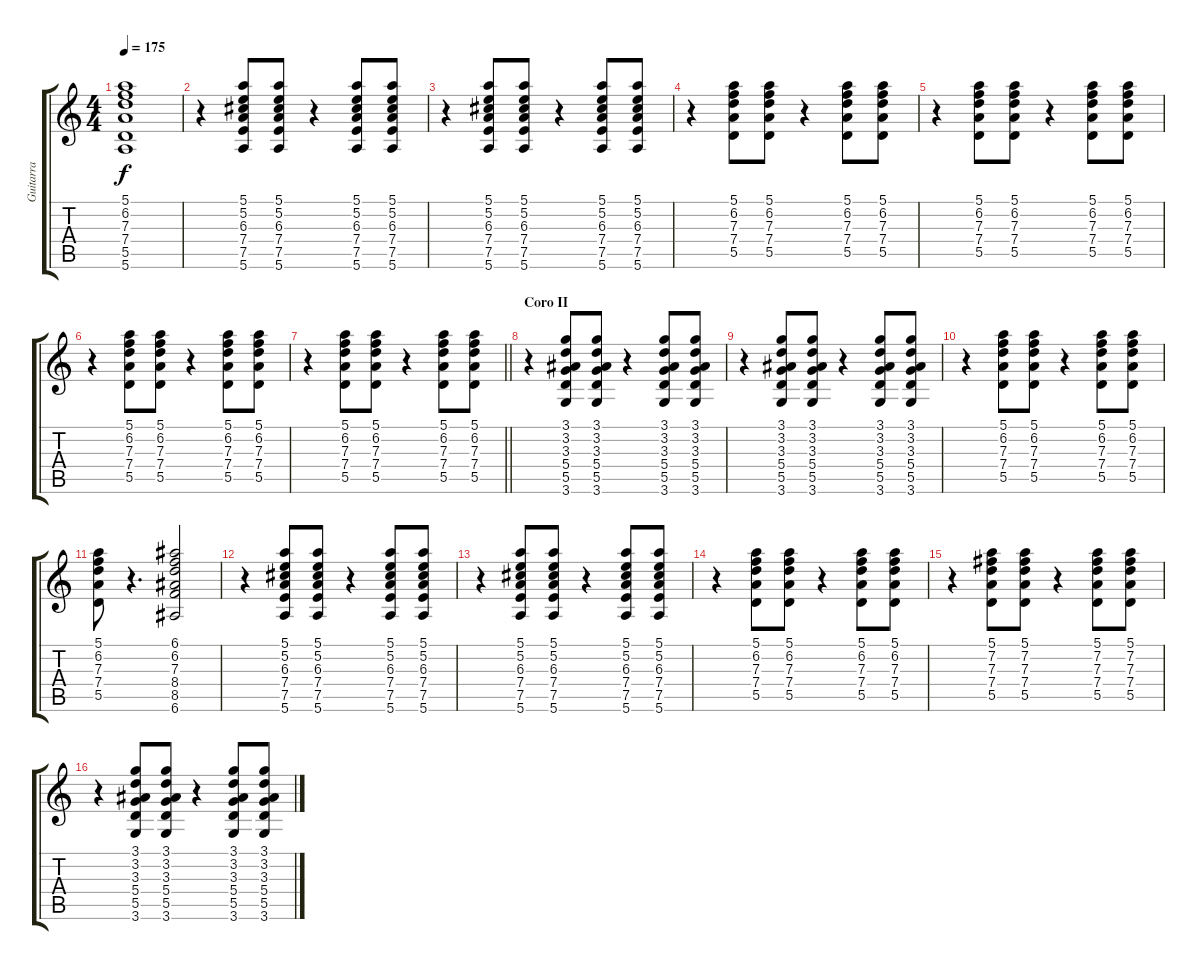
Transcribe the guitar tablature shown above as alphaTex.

\track ("Guitarra" "Guitarra") {instrument acousticguitarsteel}
\staff {score tabs}
\tuning (E4 B3 G3 D3 A2 E2) {hide}
\ts (4 4)
\tempo 175
\clef g2
\ks c
(5.1{t} 6.2{t} 7.3{t} 7.4{t} 5.5{t} 5.6{t}).1{dy f} |
r.4 (5.1 5.2 6.3 7.4 7.5 5.6).8 (5.1 5.2 6.3 7.4 7.5 5.6).8 r.4 (5.1 5.2 6.3 7.4 7.5 5.6).8 (5.1 5.2 6.3 7.4 7.5 5.6).8 |
r.4 (5.1 5.2 6.3 7.4 7.5 5.6).8 (5.1 5.2 6.3 7.4 7.5 5.6).8 r.4 (5.1 5.2 6.3 7.4 7.5 5.6).8 (5.1 5.2 6.3 7.4 7.5 5.6).8 |
r.4 (5.1 6.2 7.3 7.4 5.5).8 (5.1 6.2 7.3 7.4 5.5).8 r.4 (5.1 6.2 7.3 7.4 5.5).8 (5.1 6.2 7.3 7.4 5.5).8 |
r.4 (5.1 6.2 7.3 7.4 5.5).8 (5.1 6.2 7.3 7.4 5.5).8 r.4 (5.1 6.2 7.3 7.4 5.5).8 (5.1 6.2 7.3 7.4 5.5).8 |
r.4 (5.1 6.2 7.3 7.4 5.5).8 (5.1 6.2 7.3 7.4 5.5).8 r.4 (5.1 6.2 7.3 7.4 5.5).8 (5.1 6.2 7.3 7.4 5.5).8 |
\barLineRight lightlight
r.4 (5.1 6.2 7.3 7.4 5.5).8 (5.1 6.2 7.3 7.4 5.5).8 r.4 (5.1 6.2 7.3 7.4 5.5).8 (5.1 6.2 7.3 7.4 5.5).8 |
\section ("" "Coro II")
r.4 (3.1 3.2 3.3 5.4 5.5 3.6).8 (3.1 3.2 3.3 5.4 5.5 3.6).8 r.4 (3.1 3.2 3.3 5.4 5.5 3.6).8 (3.1 3.2 3.3 5.4 5.5 3.6).8 |
r.4 (3.1 3.2 3.3 5.4 5.5 3.6).8 (3.1 3.2 3.3 5.4 5.5 3.6).8 r.4 (3.1 3.2 3.3 5.4 5.5 3.6).8 (3.1 3.2 3.3 5.4 5.5 3.6).8 |
r.4 (5.1 6.2 7.3 7.4 5.5).8 (5.1 6.2 7.3 7.4 5.5).8 r.4 (5.1 6.2 7.3 7.4 5.5).8 (5.1 6.2 7.3 7.4 5.5).8 |
(5.1 6.2 7.3 7.4 5.5).8 r.4{d} (6.1 6.2 7.3 8.4 8.5 6.6).2 |
r.4 (5.1 5.2 6.3 7.4 7.5 5.6).8 (5.1 5.2 6.3 7.4 7.5 5.6).8 r.4 (5.1 5.2 6.3 7.4 7.5 5.6).8 (5.1 5.2 6.3 7.4 7.5 5.6).8 |
r.4 (5.1 5.2 6.3 7.4 7.5 5.6).8 (5.1 5.2 6.3 7.4 7.5 5.6).8 r.4 (5.1 5.2 6.3 7.4 7.5 5.6).8 (5.1 5.2 6.3 7.4 7.5 5.6).8 |
r.4 (5.1 6.2 7.3 7.4 5.5).8 (5.1 6.2 7.3 7.4 5.5).8 r.4 (5.1 6.2 7.3 7.4 5.5).8 (5.1 6.2 7.3 7.4 5.5).8 |
r.4 (5.1 7.2 7.3 7.4 5.5).8 (5.1 7.2 7.3 7.4 5.5).8 r.4 (5.1 7.2 7.3 7.4 5.5).8 (5.1 7.2 7.3 7.4 5.5).8 |
r.4 (3.1 3.2 3.3 5.4 5.5 3.6).8 (3.1 3.2 3.3 5.4 5.5 3.6).8 r.4 (3.1 3.2 3.3 5.4 5.5 3.6).8 (3.1 3.2 3.3 5.4 5.5 3.6).8
